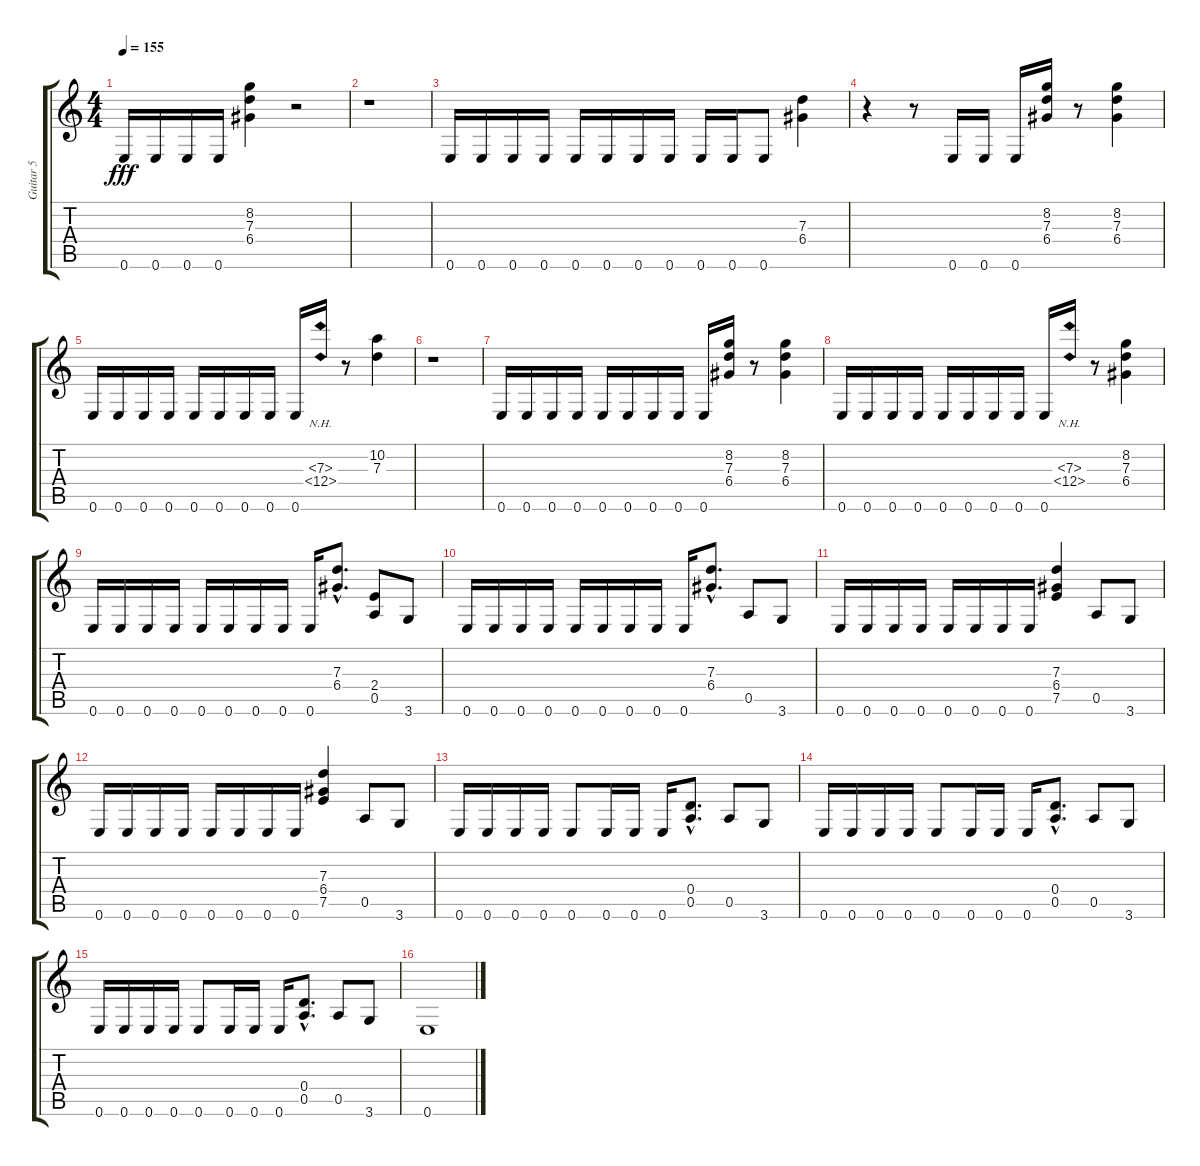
\track ("Guitar 5" "Guitar 5") {instrument distortionguitar}
\staff {score tabs}
\tuning (E4 B3 G3 D3 A2 E2) {hide}
\ts (4 4)
\tempo 155
\clef g2
\ks c
0.6.16{dy fff} 0.6.16 0.6.16 0.6.16 (8.2 7.3 6.4).4 r.2 |
r.1 |
0.6.16 0.6.16 0.6.16 0.6.16 0.6.16 0.6.16 0.6.16 0.6.16 0.6.16 0.6.16 0.6.8 (7.3 6.4).4 |
r.4 r.8 0.6.16 0.6.16 0.6.16 (8.2 7.3 6.4).16 r.8 (8.2 7.3 6.4).4 |
0.6.16 0.6.16 0.6.16 0.6.16 0.6.16 0.6.16 0.6.16 0.6.16 0.6.16 (7.3{nh} 6.4{nh}).16 r.8 (10.2 7.3).4 |
r.1 |
0.6.16 0.6.16 0.6.16 0.6.16 0.6.16 0.6.16 0.6.16 0.6.16 0.6.16 (8.2 7.3 6.4).16 r.8 (8.2 7.3 6.4).4 |
0.6.16 0.6.16 0.6.16 0.6.16 0.6.16 0.6.16 0.6.16 0.6.16 0.6.16 (7.3{nh} 6.4{nh}).16 r.8 (8.2 7.3 6.4).4 |
0.6.16 0.6.16 0.6.16 0.6.16 0.6.16 0.6.16 0.6.16 0.6.16 0.6.16 (7.3{hac} 6.4{hac}).8{d} (2.4 0.5).8 3.6.8 |
0.6.16 0.6.16 0.6.16 0.6.16 0.6.16 0.6.16 0.6.16 0.6.16 0.6.16 (7.3{hac} 6.4{hac}).8{d} 0.5.8 3.6.8 |
0.6.16 0.6.16 0.6.16 0.6.16 0.6.16 0.6.16 0.6.16 0.6.16 (7.3 6.4 7.5).4 0.5.8 3.6.8 |
0.6.16 0.6.16 0.6.16 0.6.16 0.6.16 0.6.16 0.6.16 0.6.16 (7.3 6.4 7.5).4 0.5.8 3.6.8 |
0.6.16 0.6.16 0.6.16 0.6.16 0.6.8 0.6.16 0.6.16 0.6.16 (0.4{hac} 0.5{hac}).8{d} 0.5.8 3.6.8 |
0.6.16 0.6.16 0.6.16 0.6.16 0.6.8 0.6.16 0.6.16 0.6.16 (0.4{hac} 0.5{hac}).8{d} 0.5.8 3.6.8 |
0.6.16 0.6.16 0.6.16 0.6.16 0.6.8 0.6.16 0.6.16 0.6.16 (0.4{hac} 0.5{hac}).8{d} 0.5.8 3.6.8 |
0.6.1
